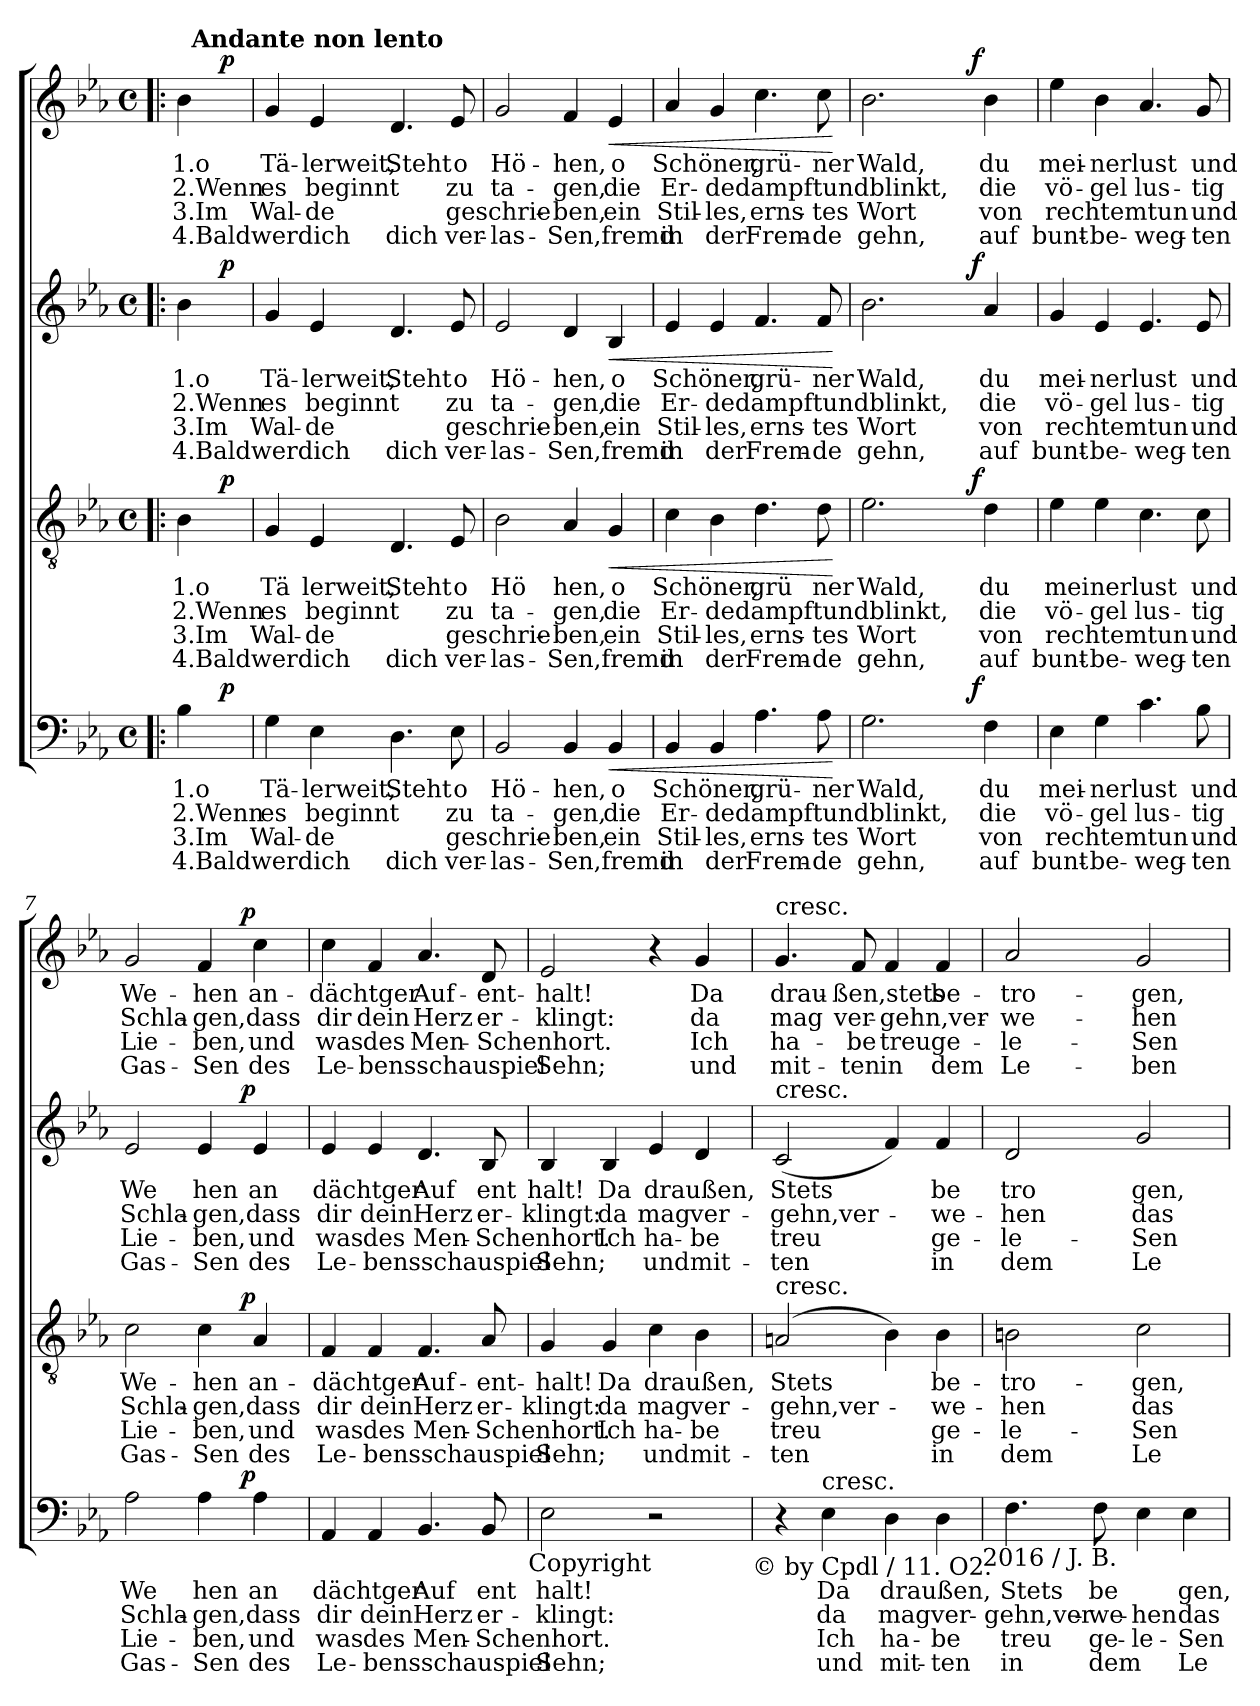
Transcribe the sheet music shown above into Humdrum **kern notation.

**kern	**text	**text	**text	**text	**dynam	**kern	**text	**text	**text	**text	**dynam	**kern	**text	**text	**text	**text	**dynam	**kern	**text	**text	**text	**text	**dynam
*part4	*part4	*part4	*part4	*part4	*part4	*part3	*part3	*part3	*part3	*part3	*part3	*part2	*part2	*part2	*part2	*part2	*part2	*part1	*part1	*part1	*part1	*part1	*part1
*staff4	*staff4	*staff4	*staff4	*staff4	*staff4	*staff3	*staff3	*staff3	*staff3	*staff3	*staff3	*staff2	*staff2	*staff2	*staff2	*staff2	*staff2	*staff1	*staff1	*staff1	*staff1	*staff1	*staff1
*clefF4	*	*	*	*	*	*clefGv2	*	*	*	*	*	*clefG2	*	*	*	*	*	*clefG2	*	*	*	*	*
*k[b-e-a-]	*	*	*	*	*	*k[b-e-a-]	*	*	*	*	*	*k[b-e-a-]	*	*	*	*	*	*k[b-e-a-]	*	*	*	*	*
*E-:	*	*	*	*	*	*E-:	*	*	*	*	*	*E-:	*	*	*	*	*	*E-:	*	*	*	*	*
*M4/4	*	*	*	*	*	*M4/4	*	*	*	*	*	*M4/4	*	*	*	*	*	*M4/4	*	*	*	*	*
*met(c)	*	*	*	*	*	*met(c)	*	*	*	*	*	*met(c)	*	*	*	*	*	*met(c)	*	*	*	*	*
=1!|:	=1!|:	=1!|:	=1!|:	=1!|:	=1!|:	=1!|:	=1!|:	=1!|:	=1!|:	=1!|:	=1!|:	=1!|:	=1!|:	=1!|:	=1!|:	=1!|:	=1!|:	=1!|:	=1!|:	=1!|:	=1!|:	=1!|:	=1!|:
!	!LO:LY:b:rj	!LO:LY:b:rj	!LO:LY:b:rj	!LO:LY:b:rj	!	!	!LO:LY:b:rj	!LO:LY:b:rj	!LO:LY:b:rj	!LO:LY:b:rj	!	!	!LO:LY:b:rj	!LO:LY:b:rj	!LO:LY:b:rj	!LO:LY:b:rj	!	!	!LO:LY:b:rj	!LO:LY:b:rj	!LO:LY:b:rj	!LO:LY:b:rj	!
*^	*	*	*	*	*	*^	*	*	*	*	*	*^	*	*	*	*	*	*^	*	*	*	*	*
*	*	*	*	*	*	*	*	*	*	*	*	*	*	*	*	*	*	*	*	*	*	*^	*	*	*	*	*
4B-\	8ryy	1.o	2.Wenn	3.Im	4.Baldwerdich	.	4B-\	8ryy	1.o	2.Wenn	3.Im	4.Baldwerdich	.	4b-\	8ryy	1.o	2.Wenn	3.Im	4.Baldwerdich	.	4b-\	8ryy	32ryy	1.o	2.Wenn	3.Im	4.Baldwerdich	.
!	!	!	!	!	!	!	!	!	!	!	!	!	!	!	!	!	!	!	!	!	!	!	!LO:TX:a:B:t=Andante non lento	!	!	!	!	!
.	.	.	.	.	.	.	.	.	.	.	.	.	.	.	.	.	.	.	.	.	.	.	8..ryy	.	.	.	.	.
!	!	!	!	!	!	!LO:DY:a	!	!	!	!	!	!	!LO:DY:a	!	!	!	!	!	!	!LO:DY:a	!	!	!	!	!	!	!	!LO:DY:a
.	8ryy	.	.	.	.	p	.	8ryy	.	.	.	.	p	.	8ryy	.	.	.	.	p	.	8ryy	.	.	.	.	.	p
=2	=2	=2	=2	=2	=2	=2	=2	=2	=2	=2	=2	=2	=2	=2	=2	=2	=2	=2	=2	=2	=2	=2	=2	=2	=2	=2	=2	=2
!	!	!LO:LY:b	!LO:LY:b	!LO:LY:b	!	!	!	!	!LO:LY:b	!LO:LY:b	!LO:LY:b	!	!	!	!	!LO:LY:b	!LO:LY:b	!LO:LY:b	!	!	!	!	!	!LO:LY:b	!LO:LY:b	!LO:LY:b	!	!
*v	*v	*	*	*	*	*	*	*	*	*	*	*	*	*v	*v	*	*	*	*	*	*v	*v	*v	*	*	*	*	*
*	*	*	*	*	*	*v	*v	*	*	*	*	*	*	*	*	*	*	*	*	*	*	*	*	*
4G\	Tä-	es	Wal-	.	.	4G/	Tä	es	Wal-	.	.	4g/	Tä-	es	Wal-	.	.	4g/	Tä-	es	Wal-	.	.
!	!LO:LY:b	!LO:LY:b	!LO:LY:b	!	!	!	!LO:LY:b	!LO:LY:b	!LO:LY:b	!	!	!	!LO:LY:b	!LO:LY:b	!LO:LY:b	!	!	!	!LO:LY:b	!LO:LY:b	!LO:LY:b	!	!
4E-\	-lerweit,	beginnt	-de	.	.	4E-/	lerweit,	beginnt	-de	.	.	4e-/	-lerweit,	beginnt	-de	.	.	4e-/	-lerweit,	beginnt	-de	.	.
!	!LO:LY:b	!	!	!LO:LY:b	!	!	!LO:LY:b	!	!	!LO:LY:b	!	!	!LO:LY:b	!	!	!LO:LY:b	!	!	!LO:LY:b	!	!	!LO:LY:b	!
4.D\	Steht	.	.	dich	.	4.D/	Steht	.	.	dich	.	4.d/	Steht	.	.	dich	.	4.d/	Steht	.	.	dich	.
!	!LO:LY:b	!LO:LY:b	!LO:LY:b	!LO:LY:b	!	!	!LO:LY:b	!LO:LY:b	!LO:LY:b	!LO:LY:b	!	!	!LO:LY:b	!LO:LY:b	!LO:LY:b	!LO:LY:b	!	!	!LO:LY:b	!LO:LY:b	!LO:LY:b	!LO:LY:b	!
8E-\	o	zu	geschrie-	ver-	.	8E-/	o	zu	geschrie-	ver-	.	8e-/	o	zu	geschrie-	ver-	.	8e-/	o	zu	geschrie-	ver-	.
=3	=3	=3	=3	=3	=3	=3	=3	=3	=3	=3	=3	=3	=3	=3	=3	=3	=3	=3	=3	=3	=3	=3	=3
!	!LO:LY:b	!LO:LY:b	!	!LO:LY:b	!	!	!LO:LY:b	!LO:LY:b	!	!LO:LY:b	!	!	!LO:LY:b	!LO:LY:b	!	!LO:LY:b	!	!	!LO:LY:b	!LO:LY:b	!	!LO:LY:b	!
2BB-/	Hö-	ta-	.	-las-	.	2B-\	Hö	ta-	.	-las-	.	2e-/	Hö-	ta-	.	-las-	.	2g/	Hö-	ta-	.	-las-	.
!	!LO:LY:b	!LO:LY:b	!LO:LY:b	!LO:LY:b	!	!	!LO:LY:b	!LO:LY:b	!LO:LY:b	!LO:LY:b	!	!	!LO:LY:b	!LO:LY:b	!LO:LY:b	!LO:LY:b	!	!	!LO:LY:b	!LO:LY:b	!LO:LY:b	!LO:LY:b	!
4BB-/	-hen,	-gen,	-ben,	-Sen,fremd	.	4A-/	hen,	-gen,	-ben,	-Sen,fremd	.	4d/	-hen,	-gen,	-ben,	-Sen,fremd	.	4f/	-hen,	-gen,	-ben,	-Sen,fremd	.
!	!LO:LY:b	!LO:LY:b	!LO:LY:b	!	!LO:HP:b	!	!LO:LY:b	!LO:LY:b	!LO:LY:b	!	!LO:HP:b	!	!LO:LY:b	!LO:LY:b	!LO:LY:b	!	!LO:HP:b	!	!LO:LY:b	!LO:LY:b	!LO:LY:b	!	!LO:HP:b
4BB-/	o	die	ein	.	<	4G/	o	die	ein	.	<	4B-/	o	die	ein	.	<	4e-/	o	die	ein	.	<
=4	=4	=4	=4	=4	=4	=4	=4	=4	=4	=4	=4	=4	=4	=4	=4	=4	=4	=4	=4	=4	=4	=4	=4
!	!LO:LY:b	!LO:LY:b	!LO:LY:b	!LO:LY:b	!	!	!LO:LY:b	!LO:LY:b	!LO:LY:b	!LO:LY:b	!	!	!LO:LY:b	!LO:LY:b	!LO:LY:b	!LO:LY:b	!	!	!LO:LY:b	!LO:LY:b	!LO:LY:b	!LO:LY:b	!
4BB-/	Schöner,	Er-	Stil-	in	.	4c\	Schöner,	Er-	Stil-	in	.	4e-/	Schöner,	Er-	Stil-	in	.	4a-/	Schöner,	Er-	Stil-	in	.
!	!	!LO:LY:b	!LO:LY:b	!LO:LY:b	!	!	!	!LO:LY:b	!LO:LY:b	!LO:LY:b	!	!	!	!LO:LY:b	!LO:LY:b	!LO:LY:b	!	!	!	!LO:LY:b	!LO:LY:b	!LO:LY:b	!
4BB-/	.	-dedampftundblinkt,	-les,	der	.	4B-\	.	-dedampftundblinkt,	-les,	der	.	4e-/	.	-dedampftundblinkt,	-les,	der	.	4g/	.	-dedampftundblinkt,	-les,	der	.
!	!LO:LY:b	!	!LO:LY:b	!LO:LY:b	!	!	!LO:LY:b	!	!LO:LY:b	!LO:LY:b	!	!	!LO:LY:b	!	!LO:LY:b	!LO:LY:b	!	!	!LO:LY:b	!	!LO:LY:b	!LO:LY:b	!
4.A-\	grü-	.	erns-	Frem-	.	4.d\	grü	.	erns-	Frem-	.	4.f/	grü-	.	erns-	Frem-	.	4.cc\	grü-	.	erns-	Frem-	.
!	!LO:LY:b	!	!LO:LY:b	!LO:LY:b	!	!	!LO:LY:b	!	!LO:LY:b	!LO:LY:b	!	!	!LO:LY:b	!	!LO:LY:b	!LO:LY:b	!	!	!LO:LY:b	!	!LO:LY:b	!LO:LY:b	!
8A-\	-ner	.	-tes	-de	.	8d\	ner	.	-tes	-de	.	8f/	-ner	.	-tes	-de	.	8cc\	-ner	.	-tes	-de	.
.	.	.	.	.	[	.	.	.	.	.	[	.	.	.	.	.	[	.	.	.	.	.	[
=5	=5	=5	=5	=5	=5	=5	=5	=5	=5	=5	=5	=5	=5	=5	=5	=5	=5	=5	=5	=5	=5	=5	=5
!	!LO:LY:b	!	!LO:LY:b	!LO:LY:b	!	!	!LO:LY:b	!	!LO:LY:b	!LO:LY:b	!	!	!LO:LY:b	!	!LO:LY:b	!LO:LY:b	!	!	!LO:LY:b	!	!LO:LY:b	!LO:LY:b	!
*^	*	*	*	*	*	*^	*	*	*	*	*	*^	*	*	*	*	*	*^	*	*	*	*	*
2.G\	2ryy	Wald,	.	Wort	gehn,	.	2.e-\	2ryy	Wald,	.	Wort	gehn,	.	2.b-\	2ryy	Wald,	.	Wort	gehn,	.	2.b-\	2ryy	Wald,	.	Wort	gehn,	.
.	8..ryy	.	.	.	.	.	.	8..ryy	.	.	.	.	.	.	8..ryy	.	.	.	.	.	.	8..ryy	.	.	.	.	.
!	!	!	!	!	!	!LO:DY:a	!	!	!	!	!	!	!LO:DY:a	!	!	!	!	!	!	!LO:DY:a	!	!	!	!	!	!	!LO:DY:a
.	4ryy	.	.	.	.	f	.	4ryy	.	.	.	.	f	.	4ryy	.	.	.	.	f	.	4ryy	.	.	.	.	f
!	!	!LO:LY:b	!LO:LY:b	!LO:LY:b	!LO:LY:b	!	!	!	!LO:LY:b	!LO:LY:b	!LO:LY:b	!LO:LY:b	!	!	!	!LO:LY:b	!LO:LY:b	!LO:LY:b	!LO:LY:b	!	!	!	!LO:LY:b	!LO:LY:b	!LO:LY:b	!LO:LY:b	!
4F\	.	du	die	von	auf	.	4d\	.	du	die	von	auf	.	4a-/	.	du	die	von	auf	.	4b-\	.	du	die	von	auf	.
.	32ryy	.	.	.	.	.	.	32ryy	.	.	.	.	.	.	32ryy	.	.	.	.	.	.	32ryy	.	.	.	.	.
=6	=6	=6	=6	=6	=6	=6	=6	=6	=6	=6	=6	=6	=6	=6	=6	=6	=6	=6	=6	=6	=6	=6	=6	=6	=6	=6	=6
!	!	!LO:LY:b	!LO:LY:b	!LO:LY:b	!LO:LY:b	!	!	!	!LO:LY:b	!LO:LY:b	!LO:LY:b	!LO:LY:b	!	!	!	!LO:LY:b	!LO:LY:b	!LO:LY:b	!LO:LY:b	!	!	!	!LO:LY:b	!LO:LY:b	!LO:LY:b	!LO:LY:b	!
*v	*v	*	*	*	*	*	*	*	*	*	*	*	*	*v	*v	*	*	*	*	*	*v	*v	*	*	*	*	*
*	*	*	*	*	*	*v	*v	*	*	*	*	*	*	*	*	*	*	*	*	*	*	*	*	*
4E-\	mei-	vö-	rechtemtun	bunt-	.	4e-\	mei	vö-	rechtemtun	bunt-	.	4g/	mei-	vö-	rechtemtun	bunt-	.	4ee-\	mei-	vö-	rechtemtun	bunt-	.
!	!LO:LY:b	!LO:LY:b	!	!LO:LY:b	!	!	!LO:LY:b	!LO:LY:b	!	!LO:LY:b	!	!	!LO:LY:b	!LO:LY:b	!	!LO:LY:b	!	!	!LO:LY:b	!LO:LY:b	!	!LO:LY:b	!
4G\	-nerlust	-gel	.	-be-	.	4e-\	nerlust	-gel	.	-be-	.	4e-/	-nerlust	-gel	.	-be-	.	4b-\	-nerlust	-gel	.	-be-	.
!	!	!LO:LY:b	!	!LO:LY:b	!	!	!	!LO:LY:b	!	!LO:LY:b	!	!	!	!LO:LY:b	!	!LO:LY:b	!	!	!	!LO:LY:b	!	!LO:LY:b	!
4.c\	.	lus-	.	-weg-	.	4.c\	.	lus-	.	-weg-	.	4.e-/	.	lus-	.	-weg-	.	4.a-/	.	lus-	.	-weg-	.
!	!LO:LY:b	!LO:LY:b	!LO:LY:b	!LO:LY:b	!	!	!LO:LY:b	!LO:LY:b	!LO:LY:b	!LO:LY:b	!	!	!LO:LY:b	!LO:LY:b	!LO:LY:b	!LO:LY:b	!	!	!LO:LY:b	!LO:LY:b	!LO:LY:b	!LO:LY:b	!
8B-\	und	-tig	und	-ten	.	8c\	und	-tig	und	-ten	.	8e-/	und	-tig	und	-ten	.	8g/	und	-tig	und	-ten	.
!!LO:LB:g=z
=7	=7	=7	=7	=7	=7	=7	=7	=7	=7	=7	=7	=7	=7	=7	=7	=7	=7	=7	=7	=7	=7	=7	=7
!	!LO:LY:b	!LO:LY:b	!LO:LY:b	!LO:LY:b	!	!	!LO:LY:b	!LO:LY:b	!LO:LY:b	!LO:LY:b	!	!	!LO:LY:b	!LO:LY:b	!LO:LY:b	!LO:LY:b	!	!	!LO:LY:b	!LO:LY:b	!LO:LY:b	!LO:LY:b	!
*^	*	*	*	*	*	*^	*	*	*	*	*	*^	*	*	*	*	*	*^	*	*	*	*	*
2A-\	2ryy	We	Schla-	Lie-	Gas-	.	2c\	2ryy	We-	Schla-	Lie-	Gas-	.	2e-/	2ryy	We	Schla-	Lie-	Gas-	.	2g/	2ryy	We-	Schla-	Lie-	Gas-	.
!	!	!LO:LY:b	!LO:LY:b	!LO:LY:b	!LO:LY:b	!	!	!	!LO:LY:b	!LO:LY:b	!LO:LY:b	!LO:LY:b	!	!	!	!LO:LY:b	!LO:LY:b	!LO:LY:b	!LO:LY:b	!	!	!	!LO:LY:b	!LO:LY:b	!LO:LY:b	!LO:LY:b	!
4A-\	8..ryy	hen	-gen,dass	-ben,	-Sen	.	4c\	8..ryy	-hen	-gen,dass	-ben,	-Sen	.	4e-/	8..ryy	hen	-gen,dass	-ben,	-Sen	.	4f/	8..ryy	-hen	-gen,dass	-ben,	-Sen	.
!	!	!	!	!	!	!LO:DY:a	!	!	!	!	!	!	!LO:DY:a	!	!	!	!	!	!	!LO:DY:a	!	!	!	!	!	!	!LO:DY:a
.	4ryy	.	.	.	.	p	.	4ryy	.	.	.	.	p	.	4ryy	.	.	.	.	p	.	4ryy	.	.	.	.	p
!	!	!LO:LY:b	!	!LO:LY:b	!LO:LY:b	!	!	!	!LO:LY:b	!	!LO:LY:b	!LO:LY:b	!	!	!	!LO:LY:b	!	!LO:LY:b	!LO:LY:b	!	!	!	!LO:LY:b	!	!LO:LY:b	!LO:LY:b	!
4A-\	.	an	.	und	des	.	4A-/	.	an-	.	und	des	.	4e-/	.	an	.	und	des	.	4cc\	.	an-	.	und	des	.
.	32ryy	.	.	.	.	.	.	32ryy	.	.	.	.	.	.	32ryy	.	.	.	.	.	.	32ryy	.	.	.	.	.
=8	=8	=8	=8	=8	=8	=8	=8	=8	=8	=8	=8	=8	=8	=8	=8	=8	=8	=8	=8	=8	=8	=8	=8	=8	=8	=8	=8
!	!	!LO:LY:b	!LO:LY:b	!LO:LY:b	!LO:LY:b	!	!	!	!LO:LY:b	!LO:LY:b	!LO:LY:b	!LO:LY:b	!	!	!	!LO:LY:b	!LO:LY:b	!LO:LY:b	!LO:LY:b	!	!	!	!LO:LY:b	!LO:LY:b	!LO:LY:b	!LO:LY:b	!
*v	*v	*	*	*	*	*	*	*	*	*	*	*	*	*v	*v	*	*	*	*	*	*v	*v	*	*	*	*	*
*	*	*	*	*	*	*v	*v	*	*	*	*	*	*	*	*	*	*	*	*	*	*	*	*	*
4AA-/	dächtger	dir	was	Le-	.	4F/	-dächtger	dir	was	Le-	.	4e-/	dächtger	dir	was	Le-	.	4cc\	-dächtger	dir	was	Le-	.
!	!	!LO:LY:b	!LO:LY:b	!LO:LY:b	!	!	!	!LO:LY:b	!LO:LY:b	!LO:LY:b	!	!	!	!LO:LY:b	!LO:LY:b	!LO:LY:b	!	!	!	!LO:LY:b	!LO:LY:b	!LO:LY:b	!
4AA-/	.	dein	des	-bensschauspiel	.	4F/	.	dein	des	-bensschauspiel	.	4e-/	.	dein	des	-bensschauspiel	.	4f/	.	dein	des	-bensschauspiel	.
!	!LO:LY:b	!LO:LY:b	!LO:LY:b	!	!	!	!LO:LY:b	!LO:LY:b	!LO:LY:b	!	!	!	!LO:LY:b	!LO:LY:b	!LO:LY:b	!	!	!	!LO:LY:b	!LO:LY:b	!LO:LY:b	!	!
4.BB-/	Auf	Herz	Men-	.	.	4.F/	Auf-	Herz	Men-	.	.	4.d/	Auf	Herz	Men-	.	.	4.a-/	Auf-	Herz	Men-	.	.
!	!LO:LY:b	!LO:LY:b	!LO:LY:b	!	!	!	!LO:LY:b	!LO:LY:b	!LO:LY:b	!	!	!	!LO:LY:b	!LO:LY:b	!LO:LY:b	!	!	!	!LO:LY:b	!LO:LY:b	!LO:LY:b	!	!
8BB-/	ent	er-	-Schenhort.	.	.	8A-/	-ent-	er-	-Schenhort.	.	.	8B-/	ent	er-	-Schenhort.	.	.	8d/	-ent-	er-	-Schenhort.	.	.
!LO:TX:b:t=Copyright	!	!	!	!	!	!	!	!	!	!	!	!	!	!	!	!	!	!	!	!	!	!	!
=9	=9	=9	=9	=9	=9	=9	=9	=9	=9	=9	=9	=9	=9	=9	=9	=9	=9	=9	=9	=9	=9	=9	=9
!	!LO:LY:b	!LO:LY:b	!	!LO:LY:b	!	!	!LO:LY:b	!LO:LY:b	!	!LO:LY:b	!	!	!LO:LY:b	!LO:LY:b	!	!LO:LY:b	!	!	!LO:LY:b	!LO:LY:b	!	!LO:LY:b	!
2E-\	halt!	-klingt:	.	Sehn;	.	4G/	-halt!	-klingt:	.	Sehn;	.	4B-/	halt!	-klingt:	.	Sehn;	.	2e-/	-halt!	-klingt:	.	Sehn;	.
!	!	!	!	!	!	!	!LO:LY:b	!LO:LY:b	!LO:LY:b	!	!	!	!LO:LY:b	!LO:LY:b	!LO:LY:b	!	!	!	!	!	!	!	!
.	.	.	.	.	.	4G/	Da	da	Ich	.	.	4B-/	Da	da	Ich	.	.	.	.	.	.	.	.
!	!	!	!	!	!	!	!LO:LY:b	!LO:LY:b	!LO:LY:b	!LO:LY:b	!	!	!LO:LY:b	!LO:LY:b	!LO:LY:b	!LO:LY:b	!	!	!	!	!	!	!
2r	.	.	.	.	.	4c\	draußen,	mag	ha-	und	.	4e-/	draußen,	mag	ha-	und	.	4r	.	.	.	.	.
!	!	!	!	!	!	!	!	!LO:LY:b	!LO:LY:b	!LO:LY:b	!	!	!	!LO:LY:b	!LO:LY:b	!LO:LY:b	!	!	!LO:LY:b	!LO:LY:b	!LO:LY:b	!LO:LY:b	!
.	.	.	.	.	.	4B-\	.	ver-	-be	mit-	.	4d/	.	ver-	-be	mit-	.	4g/	Da	da	Ich	und	.
!LO:TX:b:t=© by Cpdl / 11. O2.	!	!	!	!	!	!	!	!	!	!	!	!	!	!	!	!	!	!	!	!	!	!	!
=10	=10	=10	=10	=10	=10	=10	=10	=10	=10	=10	=10	=10	=10	=10	=10	=10	=10	=10	=10	=10	=10	=10	=10
!	!	!	!	!	!	!	!	!	!	!	!	!	!	!	!	!	!	!LO:TX:a:t=cresc.	!	!	!	!	!
!	!	!	!	!	!	!	!	!	!	!	!	!LO:TX:a:t=cresc.	!	!	!	!	!	!	!	!	!	!	!
!	!	!	!	!	!	!LO:TX:a:t=cresc.	!	!	!	!	!	!	!	!	!	!	!	!	!	!	!	!	!
!	!	!	!	!	!	!	!LO:LY:b	!LO:LY:b	!LO:LY:b	!LO:LY:b	!	!	!LO:LY:b	!LO:LY:b	!LO:LY:b	!LO:LY:b	!	!	!LO:LY:b	!LO:LY:b	!LO:LY:b	!LO:LY:b	!
4r	.	.	.	.	.	(2An/	Stets	-gehn,ver-	treu	-ten	.	(<2c/	Stets	-gehn,ver-	treu	-ten	.	4.g/	drau-	mag	ha-	mit-	.
!LO:TX:a:t=cresc.	!	!	!	!	!	!	!	!	!	!	!	!	!	!	!	!	!	!	!	!	!	!	!
!	!LO:LY:b	!LO:LY:b	!LO:LY:b	!LO:LY:b	!	!	!	!	!	!	!	!	!	!	!	!	!	!	!	!	!	!	!
4E-\	Da	da	Ich	und	.	.	.	.	.	.	.	.	.	.	.	.	.	.	.	.	.	.	.
!	!	!	!	!	!	!	!	!	!	!	!	!	!	!	!	!	!	!	!LO:LY:b	!LO:LY:b	!LO:LY:b	!LO:LY:b	!
.	.	.	.	.	.	.	.	.	.	.	.	.	.	.	.	.	.	8f/	-ßen,stets	ver-	-be	-ten	.
!	!LO:LY:b	!LO:LY:b	!LO:LY:b	!LO:LY:b	!	!	!	!	!	!	!	!	!	!	!	!	!	!	!	!LO:LY:b	!LO:LY:b	!LO:LY:b	!
4D\	draußen,	mag	ha-	mit-	.	4B-\)	.	.	.	.	.	4f/)	.	.	.	.	.	4f/	.	-gehn,ver-	treu	in	.
!	!	!LO:LY:b	!LO:LY:b	!LO:LY:b	!	!	!LO:LY:b	!LO:LY:b	!LO:LY:b	!LO:LY:b	!	!	!LO:LY:b	!LO:LY:b	!LO:LY:b	!LO:LY:b	!	!	!LO:LY:b	!	!LO:LY:b	!LO:LY:b	!
4D\	.	ver-	-be	-ten	.	4B-\	be-	-we-	ge-	in	.	4f/	be	-we-	ge-	in	.	4f/	be-	.	ge-	dem	.
!LO:TX:b:t=2016 / J. B.	!	!	!	!	!	!	!	!	!	!	!	!	!	!	!	!	!	!	!	!	!	!	!
=11	=11	=11	=11	=11	=11	=11	=11	=11	=11	=11	=11	=11	=11	=11	=11	=11	=11	=11	=11	=11	=11	=11	=11
!	!LO:LY:b	!LO:LY:b	!LO:LY:b	!LO:LY:b	!	!	!LO:LY:b	!LO:LY:b	!LO:LY:b	!LO:LY:b	!	!	!LO:LY:b	!LO:LY:b	!LO:LY:b	!LO:LY:b	!	!	!LO:LY:b	!LO:LY:b	!LO:LY:b	!LO:LY:b	!
4.F\	Stets	-gehn,ver-	treu	in	.	2Bn\	-tro-	-hen	-le-	dem	.	2d/	tro	-hen	-le-	dem	.	2a-/	-tro-	-we-	-le-	Le-	.
!	!LO:LY:b	!LO:LY:b	!LO:LY:b	!LO:LY:b	!	!	!	!	!	!	!	!	!	!	!	!	!	!	!	!	!	!	!
8F\	be	-we-	ge-	dem	.	.	.	.	.	.	.	.	.	.	.	.	.	.	.	.	.	.	.
!	!	!LO:LY:b	!LO:LY:b	!	!	!	!LO:LY:b	!LO:LY:b	!LO:LY:b	!LO:LY:b	!	!	!LO:LY:b	!LO:LY:b	!LO:LY:b	!LO:LY:b	!	!	!LO:LY:b	!LO:LY:b	!LO:LY:b	!LO:LY:b	!
4E-\	.	-hen	-le-	.	.	2c\	-gen,	das	-Sen	Le-	.	2g/	gen,	das	-Sen	Le-	.	2g/	-gen,	-hen	-Sen	-ben	.
!	!LO:LY:b	!LO:LY:b	!LO:LY:b	!LO:LY:b	!	!	!	!	!	!	!	!	!	!	!	!	!	!	!	!	!	!	!
4E-\	gen,	das	-Sen	Le-	.	.	.	.	.	.	.	.	.	.	.	.	.	.	.	.	.	.	.
=	=	=	=	=	=	=	=	=	=	=	=	=	=	=	=	=	=	=	=	=	=	=	=
*-	*-	*-	*-	*-	*-	*-	*-	*-	*-	*-	*-	*-	*-	*-	*-	*-	*-	*-	*-	*-	*-	*-	*-
